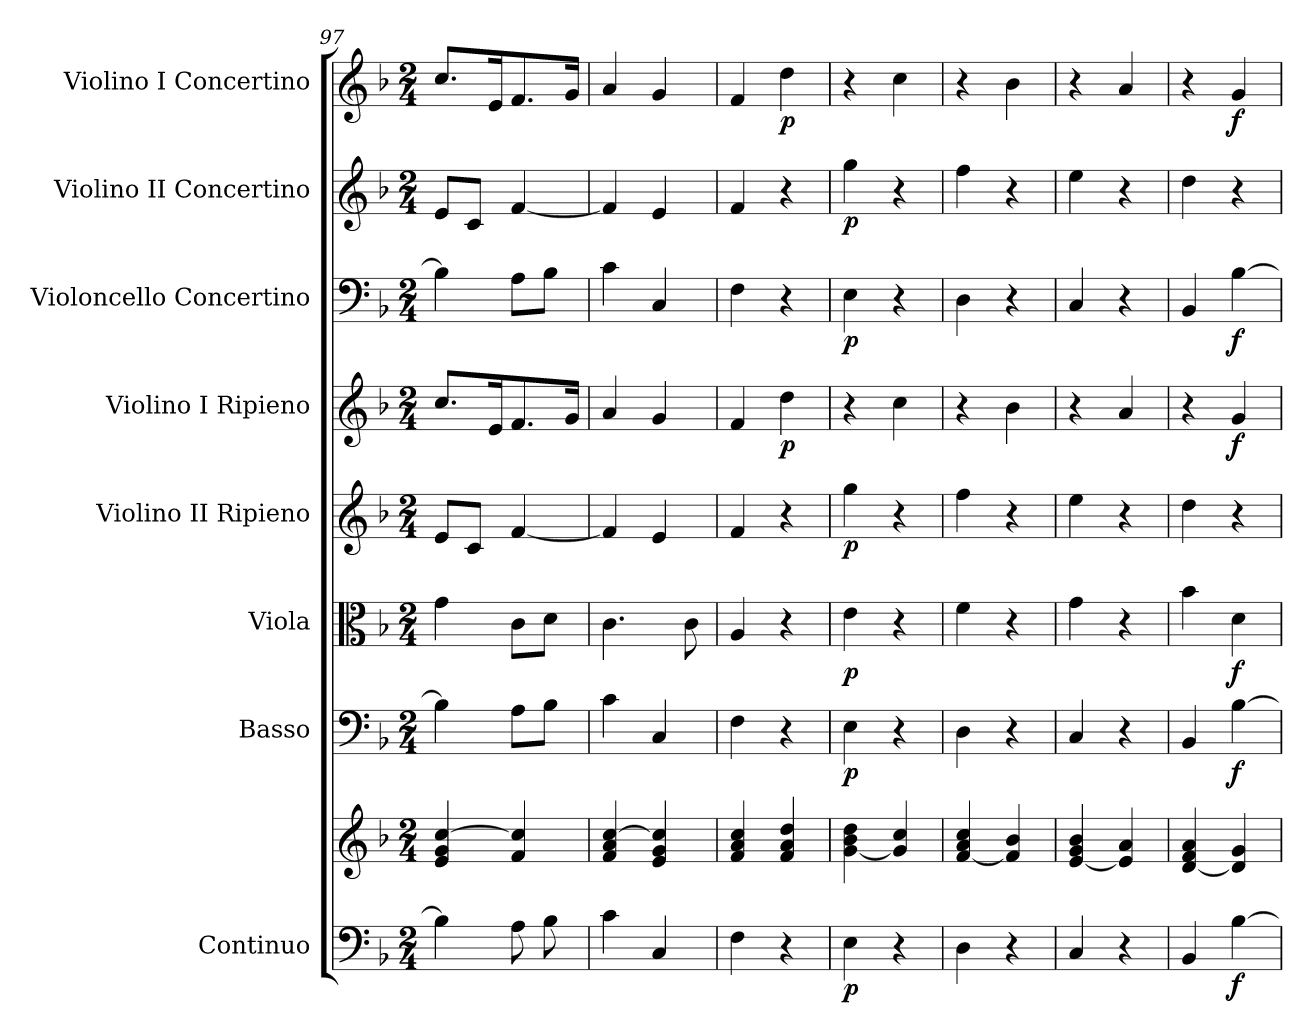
**kern	**kern	**dynam	**kern	**dynam	**kern	**dynam	**kern	**dynam	**kern	**dynam	**kern	**dynam	**kern	**dynam	**kern	**dynam
*part8	*part8	*part8	*part7	*part7	*part6	*part6	*part5	*part5	*part4	*part4	*part3	*part3	*part2	*part2	*part1	*part1
*staff9	*staff8	*staff8/9	*staff7	*staff7	*staff6	*staff6	*staff5	*staff5	*staff4	*staff4	*staff3	*staff3	*staff2	*staff2	*staff1	*staff1
*I"Continuo	*	*	*I"Basso	*	*I"Viola	*	*I"Violino II Ripieno	*	*I"Violino I Ripieno	*	*I"Violoncello Concertino	*	*I"Violino II Concertino	*	*I"Violino I Concertino	*
*	*	*	*	*	*	*	*	*	*	*	*I'Vc	*	*I'Vln	*	*I'Vln	*
*clefF4	*clefG2	*	*clefF4	*	*clefC3	*	*clefG2	*	*clefG2	*	*clefF4	*	*clefG2	*	*clefG2	*
*k[b-]	*k[b-]	*	*k[b-]	*	*k[b-]	*	*k[b-]	*	*k[b-]	*	*k[b-]	*	*k[b-]	*	*k[b-]	*
*M2/4	*M2/4	*	*M2/4	*	*M2/4	*	*M2/4	*	*M2/4	*	*M2/4	*	*M2/4	*	*M2/4	*
=97	=97	=97	=97	=97	=97	=97	=97	=97	=97	=97	=97	=97	=97	=97	=97	=97
4B-\]	4e/ 4g/ [4cc/	.	4B-\]	.	4g\	.	8e/L	.	8.cc/L	.	4B-\]	.	8e/L	.	8.cc/L	.
.	.	.	.	.	.	.	8c/J	.	.	.	.	.	8c/J	.	.	.
.	.	.	.	.	.	.	.	.	16e/K	.	.	.	.	.	16e/K	.
8A\	4f/ 4cc/]	.	8A\L	.	8c\L	.	[4f/	.	8.f/	.	8A\L	.	[4f/	.	8.f/	.
8B-\	.	.	8B-\J	.	8d\J	.	.	.	.	.	8B-\J	.	.	.	.	.
.	.	.	.	.	.	.	.	.	16g/Jk	.	.	.	.	.	16g/Jk	.
!!LO:LB:g=z
=98	=98	=98	=98	=98	=98	=98	=98	=98	=98	=98	=98	=98	=98	=98	=98	=98
4c\	4f/ 4a/ [4cc/	.	4c\	.	4.c\	.	4f/]	.	4a/	.	4c\	.	4f/]	.	4a/	.
4C/	4e/ 4g/ 4cc/]	.	4C/	.	.	.	4e/	.	4g/	.	4C/	.	4e/	.	4g/	.
.	.	.	.	.	8c\	.	.	.	.	.	.	.	.	.	.	.
=99	=99	=99	=99	=99	=99	=99	=99	=99	=99	=99	=99	=99	=99	=99	=99	=99
4F\	4f/ 4a/ 4cc/	.	4F\	.	4A/	.	4f/	.	4f/	.	4F\	.	4f/	.	4f/	.
!	!	!	!	!	!	!	!	!	!	!LO:DY:b	!	!	!	!	!	!LO:DY:b
4r	4f/ 4a/ 4dd/	.	4r	.	4r	.	4r	.	4dd\	p	4r	.	4r	.	4dd\	p
=100	=100	=100	=100	=100	=100	=100	=100	=100	=100	=100	=100	=100	=100	=100	=100	=100
!	!	!LO:DY:b=2	!	!LO:DY:b	!	!LO:DY:b	!	!LO:DY:b	!	!	!	!LO:DY:b	!	!LO:DY:b	!	!
4E\	[4g\ 4b-\ 4dd\	p	4E\	p	4e\	p	4gg\	p	4r	.	4E\	p	4gg\	p	4r	.
4r	4g/] 4cc/	.	4r	.	4r	.	4r	.	4cc\	.	4r	.	4r	.	4cc\	.
=101	=101	=101	=101	=101	=101	=101	=101	=101	=101	=101	=101	=101	=101	=101	=101	=101
4D\	[4f/ 4a/ 4cc/	.	4D\	.	4f\	.	4ff\	.	4r	.	4D\	.	4ff\	.	4r	.
4r	4f/] 4b-/	.	4r	.	4r	.	4r	.	4b-\	.	4r	.	4r	.	4b-\	.
=102	=102	=102	=102	=102	=102	=102	=102	=102	=102	=102	=102	=102	=102	=102	=102	=102
4C/	[4e/ 4g/ 4b-/	.	4C/	.	4g\	.	4ee\	.	4r	.	4C/	.	4ee\	.	4r	.
4r	4e/] 4a/	.	4r	.	4r	.	4r	.	4a/	.	4r	.	4r	.	4a/	.
=103	=103	=103	=103	=103	=103	=103	=103	=103	=103	=103	=103	=103	=103	=103	=103	=103
4BB-/	[4d/ 4f/ 4a/	.	4BB-/	.	4b-\	.	4dd\	.	4r	.	4BB-/	.	4dd\	.	4r	.
!	!	!LO:DY:b=2	!	!LO:DY:b	!	!LO:DY:b	!	!	!	!LO:DY:b	!	!LO:DY:b	!	!	!	!LO:DY:b
[4B-\	4d/] 4g/	f	[4B-\	f	4d\	f	4r	.	4g/	f	[4B-\	f	4r	.	4g/	f
=	=	=	=	=	=	=	=	=	=	=	=	=	=	=	=	=
*-	*-	*-	*-	*-	*-	*-	*-	*-	*-	*-	*-	*-	*-	*-	*-	*-
